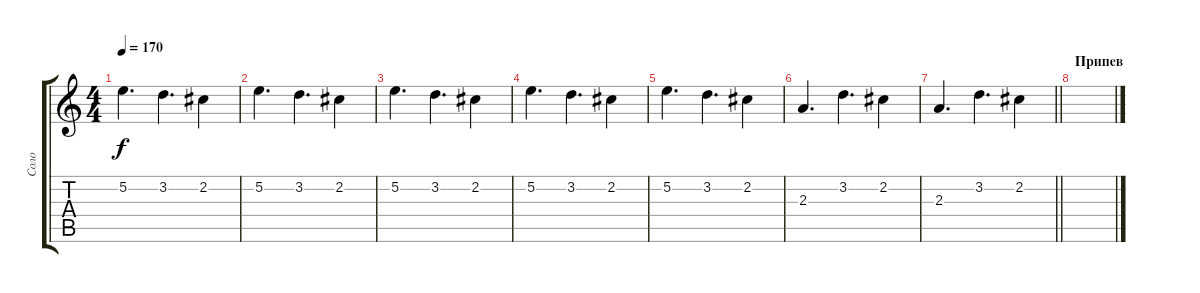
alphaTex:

\track ("Соло" "Соло") {instrument overdrivenguitar}
\staff {score tabs}
\tuning (E4 B3 G3 D3 A2 E2) {hide}
\ts (4 4)
\tempo 170
\clef g2
\ks c
5.2.4{d dy f} 3.2.4{d} 2.2.4 |
5.2.4{d} 3.2.4{d} 2.2.4 |
5.2.4{d} 3.2.4{d} 2.2.4 |
5.2.4{d} 3.2.4{d} 2.2.4 |
5.2.4{d} 3.2.4{d} 2.2.4 |
2.3.4{d} 3.2.4{d} 2.2.4 |
\barLineRight lightlight
2.3.4{d} 3.2.4{d} 2.2.4 |
\section ("" "Припев")
